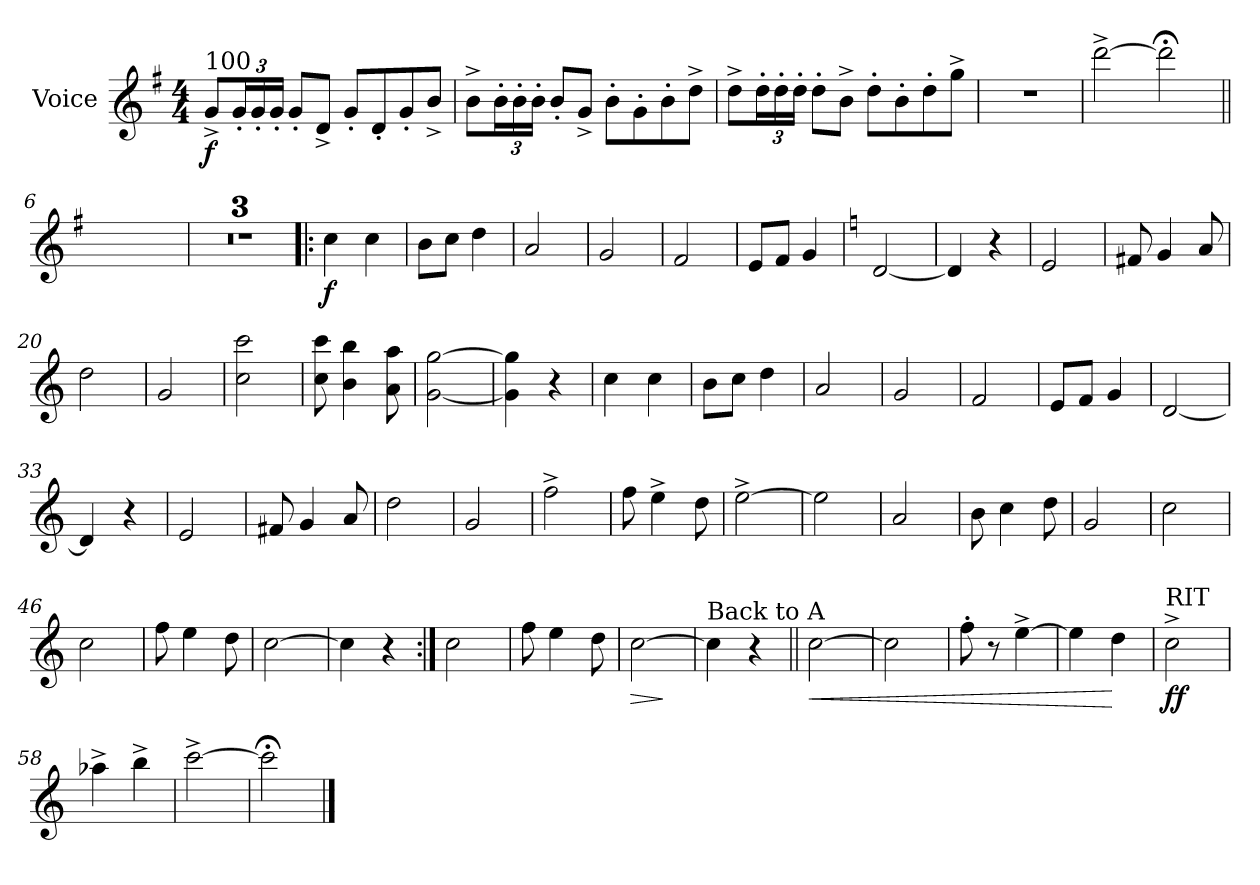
**kern	**dynam
*part1	*part1
*staff1	*staff1
*I"Voice	*
*I'Voice	*
*clefG2	*
*k[f#]	*
*M4/4	*
=1	=1
!LO:TX:a:t=100	!
!	!LO:DY:b
8g^</L	f
24g'</L	.
24g'</	.
24g'</JJ	.
8g'</L	.
8d^</J	.
8g'</L	.
8d'</	.
8g'</	.
8b^</J	.
=2	=2
8b^>\L	.
24b'>\L	.
24b'>\	.
24b'>\JJ	.
8b'</L	.
8g^</J	.
8b'>\L	.
8g'>\	.
8b'>\	.
8dd^>\J	.
=3	=3
8dd^>\L	.
24dd'>\L	.
24dd'>\	.
24dd'>\JJ	.
8dd'>\L	.
8b^>\J	.
8dd'>\L	.
8b'>\	.
8dd'>\	.
8gg^>\J	.
=4	=4
1r	.
!!LO:LB:g=z
=5	=5
[>2ddd^>\	.
2ddd;<\]	.
=6||	=6||
1ryy	.
=7!|	=7!|
1ryy	.
=8	=8
1ryy	.
=9	=9
1ryy	.
=10!|:	=10!|:
!	!LO:DY:b
4cc\	f
4cc\	.
=11	=11
8b\L	.
8cc\J	.
4dd\	.
=12	=12
2a/	.
=13	=13
2g/	.
=14	=14
2f#/	.
=15	=15
8e/L	.
8f#/J	.
4g/	.
!!LO:LB:g=z
=16	=16
*k[]	*
[<2d/	.
=17	=17
4d/]	.
4r	.
=18	=18
2e/	.
=19	=19
8f#X/	.
4g/	.
8a/	.
=20	=20
2dd\	.
=21	=21
2g/	.
=22	=22
2cc\ 2ccc\	.
=23	=23
8cc\ 8ccc\	.
4b\ 4bb\	.
8a\ 8aa\	.
=24	=24
[<2g\ [>2gg\	.
=25	=25
4g\] 4gg\]	.
4r	.
=26	=26
4cc\	.
4cc\	.
=27	=27
8b\L	.
8cc\J	.
4dd\	.
=28	=28
2a/	.
!!LO:LB:g=z
=29	=29
2g/	.
=30	=30
2f/	.
=31	=31
8e/L	.
8f/J	.
4g/	.
=32	=32
[<2d/	.
=33	=33
4d/]	.
4r	.
=34	=34
2e/	.
=35	=35
8f#X/	.
4g/	.
8a/	.
=36	=36
2dd\	.
=37	=37
2g/	.
=38	=38
2ff^>\	.
=39	=39
8ff\	.
4ee^>\	.
8dd\	.
=40	=40
[>2ee^>\	.
=41	=41
2ee\]	.
!!LO:LB:g=z
=42	=42
2a/	.
=43	=43
8b\	.
4cc\	.
8dd\	.
=44	=44
2g/	.
=45	=45
2cc\	.
=46	=46
2cc\	.
=47	=47
8ff\	.
4ee\	.
8dd\	.
=48	=48
[>2cc\	.
=49	=49
4cc\]	.
4r	.
=49X49:|!	=49X49:|!
2cc\	.
=50	=50
8ff\	.
4ee\	.
8dd\	.
=51	=51
!	!LO:HP:b
[>2cc\	>
.	]
=52	=52
!LO:TX:a:t=Back to A	!
4cc\]	.
4r	.
!!LO:LB:g=z
=53||	=53||
!	!LO:HP:b
[>2cc\	<
=54	=54
2cc\]	.
=55	=55
8ff'>\	.
8r	.
[>4ee^>\	.
=56	=56
4ee\]	.
4dd\	[
=57	=57
!LO:TX:a:t=RIT	!
!	!LO:DY:b
2cc^>\	ff
=58	=58
4aa-X^>\	.
4bb^>\	.
=59	=59
[>2ccc^>\	.
=60	=60
2ccc;<\]	.
==	==
*-	*-
